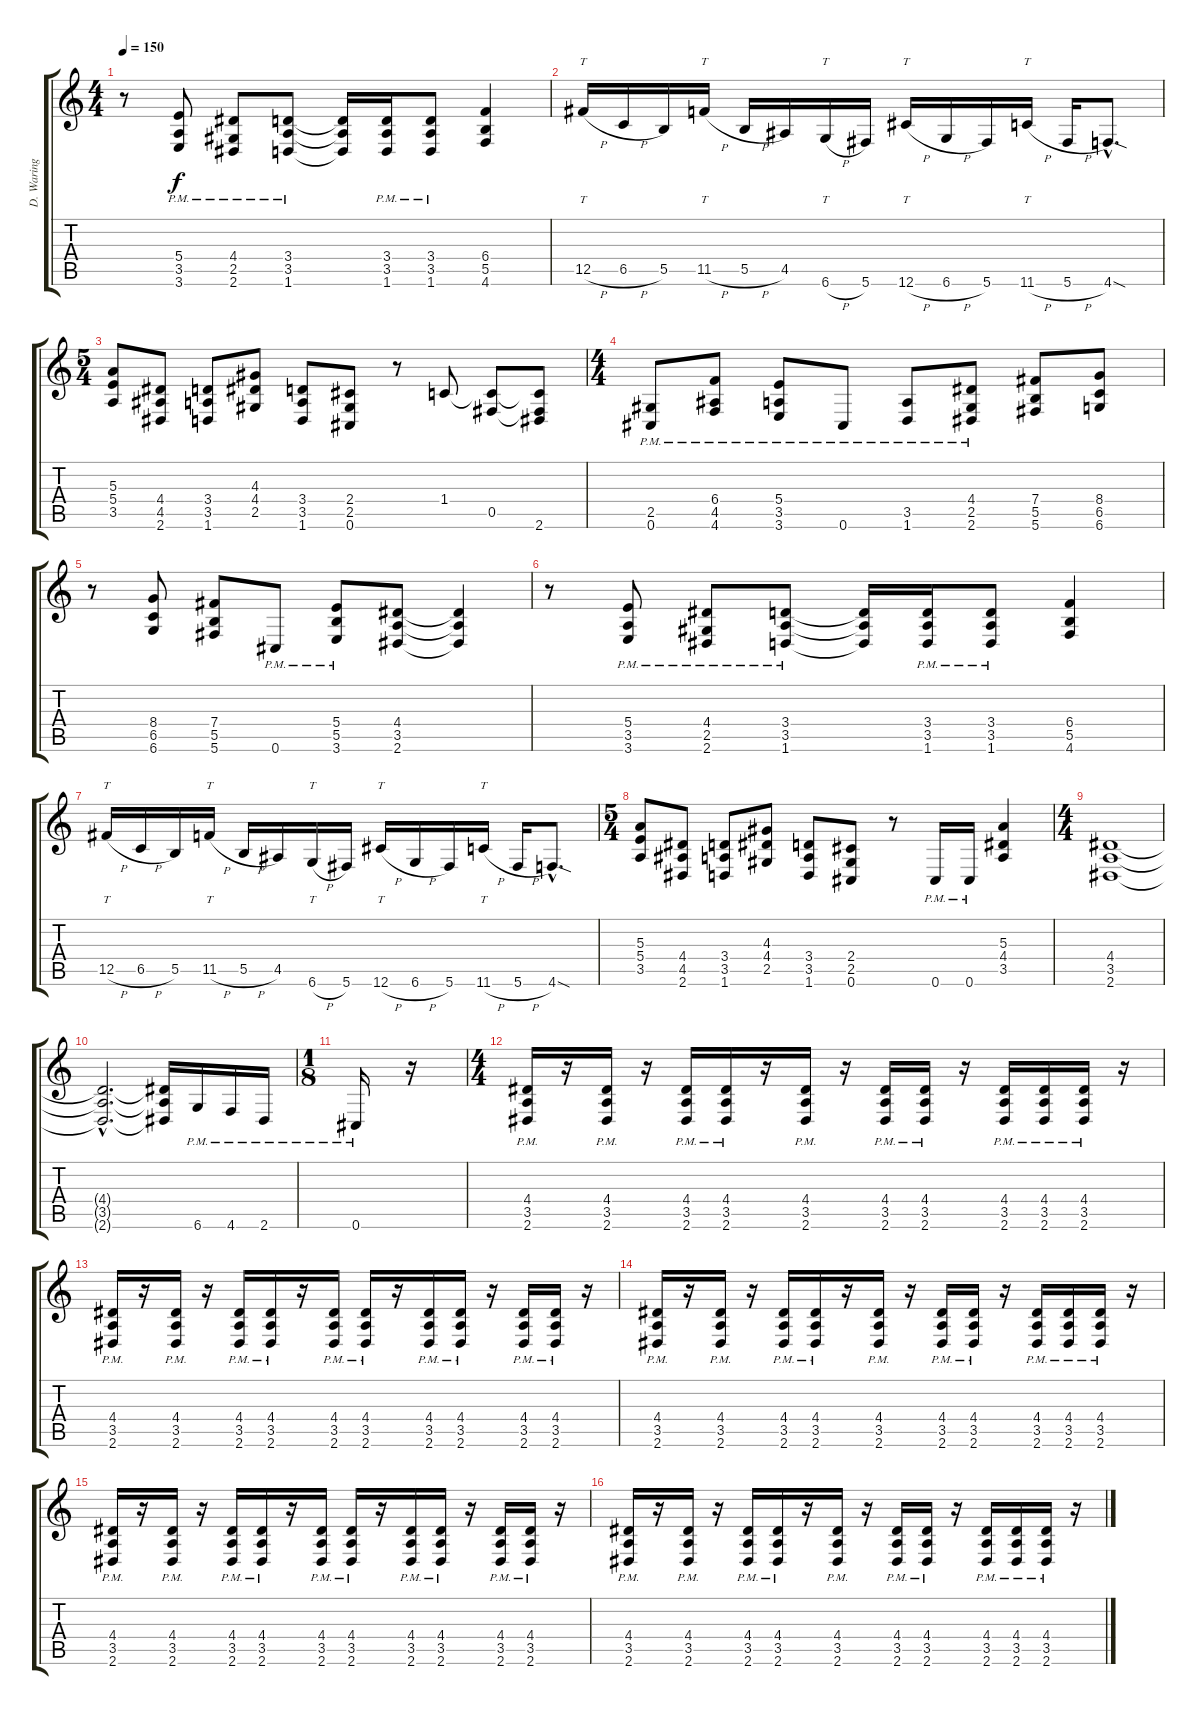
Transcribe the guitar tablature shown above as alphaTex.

\track ("D. Waring Gtr." "D. Waring ") {instrument distortionguitar}
\staff {score tabs}
\tuning (Db4 Ab3 E3 B2 Gb2 Db2) {hide}
\ts (4 4)
\tempo 150
\clef g2
\ks c
r.8{dy f} (5.4{pm} 3.5{pm} 3.6{pm}).8 (4.4{pm} 2.5{pm} 2.6{pm}).8 (3.4{pm} 3.5{pm} 1.6{pm}).8 (3.4{t} 3.5{t} 1.6{t}).16 (3.4{pm} 3.5{pm} 1.6{pm}).16 (3.4{pm} 3.5{pm} 1.6{pm}).8 (6.4 5.5 4.6).4 |
12.5{h}.16{tt} 6.5{h}.16 5.5.16 11.5{h}.16{tt} 5.5{h}.16 4.5.16 6.6{h}.16{tt} 5.6.16 12.6{h}.16{tt} 6.6{h}.16 5.6.16 11.6{h}.16{tt} 5.6{h}.16 4.6{sod hac}.8{d} |
\ts (5 4)
(5.3 5.4 3.5).8 (4.4 4.5 2.6).8 (3.4 3.5 1.6).8 (4.3 4.4 2.5).8 (3.4 3.5 1.6).8 (2.4 2.5 0.6).8 r.8 1.4.8 (1.4{t} 0.5).8 (1.4{t} 0.5{t} 2.6).8 |
\ts (4 4)
(2.5{pm} 0.6{pm}).8 (6.4{pm} 4.5{pm} 4.6{pm}).8 (5.4{pm} 3.5{pm} 3.6{pm}).8 0.6{pm}.8 (3.5{pm} 1.6{pm}).8 (4.4{pm} 2.5{pm} 2.6{pm}).8 (7.4 5.5 5.6).8 (8.4 6.5 6.6).8 |
r.8 (8.4 6.5 6.6).8 (7.4 5.5 5.6).8 0.6{pm}.8 (5.4{pm} 5.5{pm} 3.6{pm}).8 (4.4 3.5 2.6).8 (4.4{t} 3.5{t} 2.6{t}).4 |
r.8 (5.4{pm} 3.5{pm} 3.6{pm}).8 (4.4{pm} 2.5{pm} 2.6{pm}).8 (3.4{pm} 3.5{pm} 1.6{pm}).8 (3.4{t} 3.5{t} 1.6{t}).16 (3.4{pm} 3.5{pm} 1.6{pm}).16 (3.4{pm} 3.5{pm} 1.6{pm}).8 (6.4 5.5 4.6).4 |
12.5{h}.16{tt} 6.5{h}.16 5.5.16 11.5{h}.16{tt} 5.5{h}.16 4.5.16 6.6{h}.16{tt} 5.6.16 12.6{h}.16{tt} 6.6{h}.16 5.6.16 11.6{h}.16{tt} 5.6{h}.16 4.6{sod hac}.8{d} |
\ts (5 4)
(5.3 5.4 3.5).8 (4.4 4.5 2.6).8 (3.4 3.5 1.6).8 (4.3 4.4 2.5).8 (3.4 3.5 1.6).8 (2.4 2.5 0.6).8 r.8 0.6{pm}.16 0.6{pm}.16 (5.3 4.4 3.5).4 |
\ts (4 4)
(4.4 3.5 2.6).1 |
(4.4{hac t} 3.5{hac t} 2.6{hac t}).2{d} (4.4{t} 3.5{t} 2.6{t}).16 6.6{pm}.16 4.6{pm}.16 2.6{pm}.16 |
\ts (1 8)
0.6{pm}.16 r.16 |
\ts (4 4)
(4.4{pm} 3.5{pm} 2.6{pm}).16 r.16 (4.4{pm} 3.5{pm} 2.6{pm}).16 r.16 (4.4{pm} 3.5{pm} 2.6{pm}).16 (4.4{pm} 3.5{pm} 2.6{pm}).16 r.16 (4.4{pm} 3.5{pm} 2.6{pm}).16 r.16 (4.4{pm} 3.5{pm} 2.6{pm}).16 (4.4{pm} 3.5{pm} 2.6{pm}).16 r.16 (4.4{pm} 3.5{pm} 2.6{pm}).16 (4.4{pm} 3.5{pm} 2.6{pm}).16 (4.4{pm} 3.5{pm} 2.6{pm}).16 r.16 |
(4.4{pm} 3.5{pm} 2.6{pm}).16 r.16 (4.4{pm} 3.5{pm} 2.6{pm}).16 r.16 (4.4{pm} 3.5{pm} 2.6{pm}).16 (4.4{pm} 3.5{pm} 2.6{pm}).16 r.16 (4.4{pm} 3.5{pm} 2.6{pm}).16 (4.4{pm} 3.5{pm} 2.6{pm}).16 r.16 (4.4{pm} 3.5{pm} 2.6{pm}).16 (4.4{pm} 3.5{pm} 2.6{pm}).16 r.16 (4.4{pm} 3.5{pm} 2.6{pm}).16 (4.4{pm} 3.5{pm} 2.6{pm}).16 r.16 |
(4.4{pm} 3.5{pm} 2.6{pm}).16 r.16 (4.4{pm} 3.5{pm} 2.6{pm}).16 r.16 (4.4{pm} 3.5{pm} 2.6{pm}).16 (4.4{pm} 3.5{pm} 2.6{pm}).16 r.16 (4.4{pm} 3.5{pm} 2.6{pm}).16 r.16 (4.4{pm} 3.5{pm} 2.6{pm}).16 (4.4{pm} 3.5{pm} 2.6{pm}).16 r.16 (4.4{pm} 3.5{pm} 2.6{pm}).16 (4.4{pm} 3.5{pm} 2.6{pm}).16 (4.4{pm} 3.5{pm} 2.6{pm}).16 r.16 |
(4.4{pm} 3.5{pm} 2.6{pm}).16 r.16 (4.4{pm} 3.5{pm} 2.6{pm}).16 r.16 (4.4{pm} 3.5{pm} 2.6{pm}).16 (4.4{pm} 3.5{pm} 2.6{pm}).16 r.16 (4.4{pm} 3.5{pm} 2.6{pm}).16 (4.4{pm} 3.5{pm} 2.6{pm}).16 r.16 (4.4{pm} 3.5{pm} 2.6{pm}).16 (4.4{pm} 3.5{pm} 2.6{pm}).16 r.16 (4.4{pm} 3.5{pm} 2.6{pm}).16 (4.4{pm} 3.5{pm} 2.6{pm}).16 r.16 |
(4.4{pm} 3.5{pm} 2.6{pm}).16 r.16 (4.4{pm} 3.5{pm} 2.6{pm}).16 r.16 (4.4{pm} 3.5{pm} 2.6{pm}).16 (4.4{pm} 3.5{pm} 2.6{pm}).16 r.16 (4.4{pm} 3.5{pm} 2.6{pm}).16 r.16 (4.4{pm} 3.5{pm} 2.6{pm}).16 (4.4{pm} 3.5{pm} 2.6{pm}).16 r.16 (4.4{pm} 3.5{pm} 2.6{pm}).16 (4.4{pm} 3.5{pm} 2.6{pm}).16 (4.4{pm} 3.5{pm} 2.6{pm}).16 r.16
